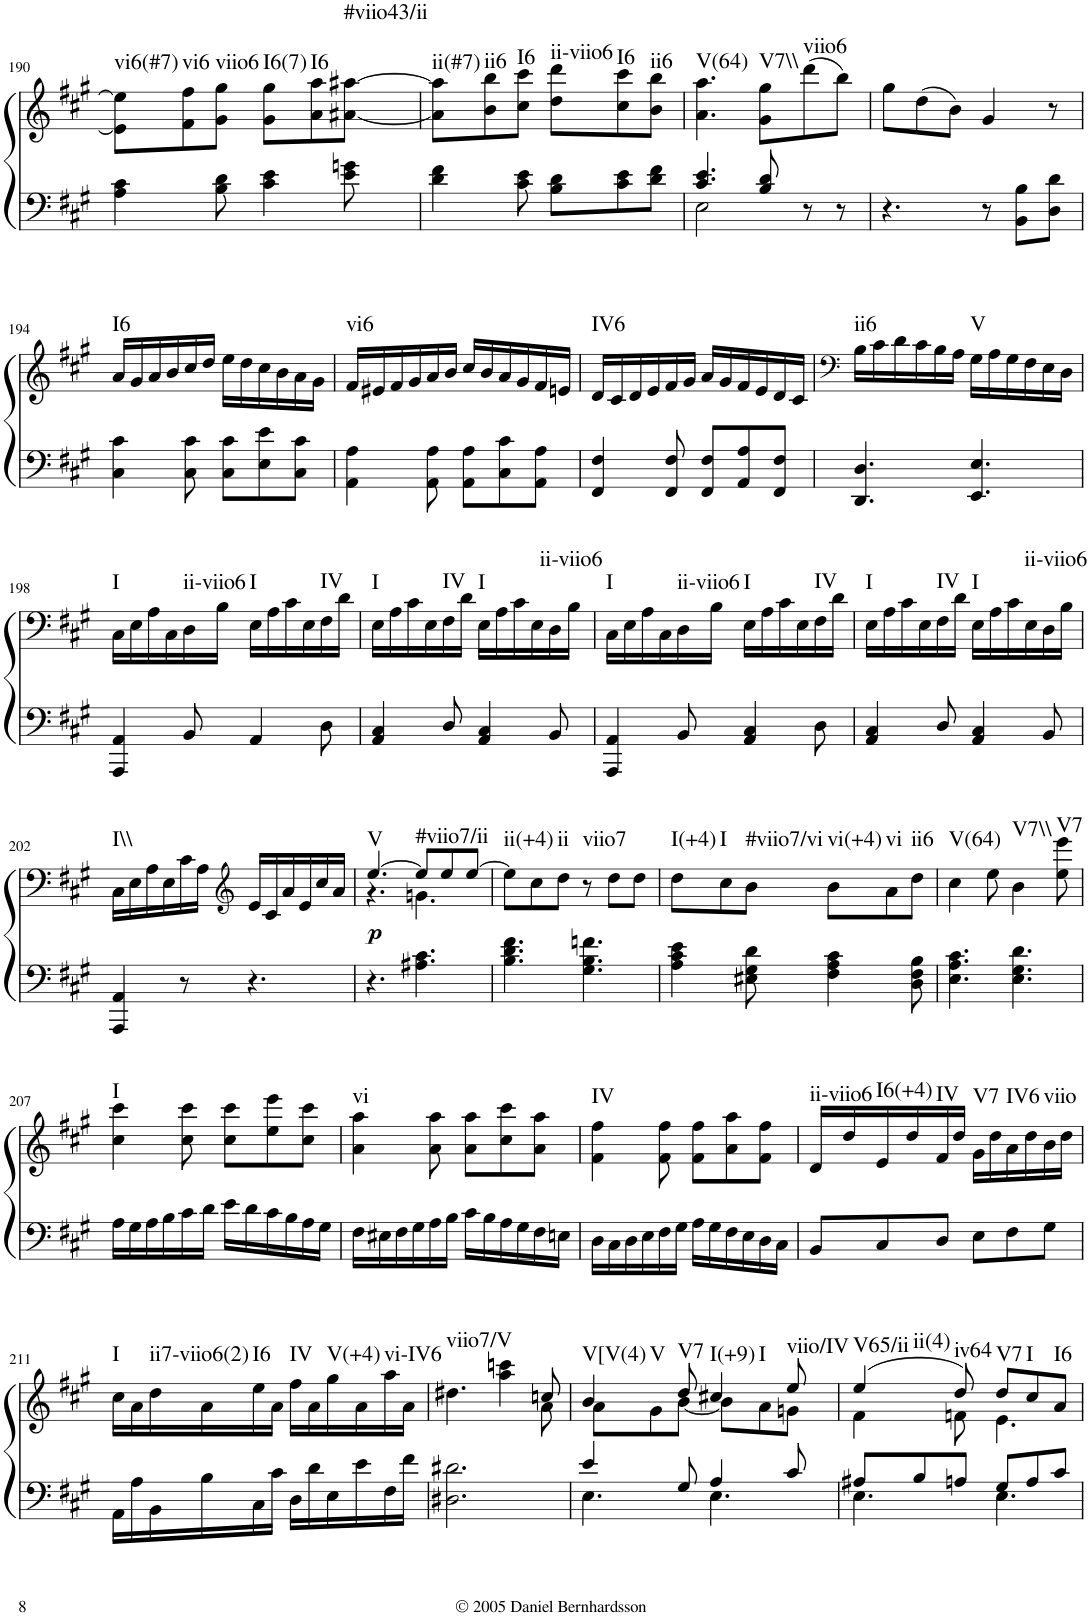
**kern	**kern	**dynam	**harte
*part1	*part1	*part1	*part1
*staff2	*staff1	*staff1/2	*
*I"Piano	*	*	*
*I'Pno.	*	*	*
!!LO:PB:g=z
*clefF4	*clefG2	*	*
*k[f#c#g#]	*k[f#c#g#]	*	*
*A:	*A:	*	*
*M6/8	*M6/8	*	*
=190	=190	=190	=190
!	!	!	!LO:H:kt=vi6(#7)
4A\ 4c#\	8e#\] 8ee#\]L	.	N
!	!	!	!LO:H:kt=vi6
.	8f#\ 8ff#\	.	N
!	!	!	!LO:H:kt=viio6
8B\ 8d\	8g#\ 8gg#\J	.	N
!	!	!	!LO:H:kt=I6(7)
4c#\ 4e\	8g#\ 8gg#\L	.	N
!	!	!	!LO:H:kt=I6
.	8a\ 8aa\	.	N
!	!	!	!LO:H:kt=#viio43/ii
8e\ 8gn\	[8a#X\ [8aa#X\J	.	N
=191	=191	=191	=191
!	!	!	!LO:H:kt=ii(#7)
4d\ 4f#\	8a#\] 8aa#\]L	.	N
!	!	!	!LO:H:kt=ii6
.	8b\ 8bb\	.	N
!	!	!	!LO:H:kt=I6
8c#\ 8e\	8cc#\ 8ccc#\J	.	N
!	!	!	!LO:H:kt=ii-viio6
8B\ 8d\L	8dd\ 8ddd\L	.	N
!	!	!	!LO:H:kt=I6
8c#\ 8e\	8cc#\ 8ccc#\	.	N
!	!	!	!LO:H:kt=ii6
8d\ 8f#\J	8b\ 8bb\J	.	N
=192	=192	=192	=192
*^	*	*	*
!	!	!	!	!LO:H:kt=V(64)
4.c#/ 4.e/	2E\	4.a\ 4.aa\	.	N
!	!	!	!	!LO:H:kt=V7\\
8B/ 8d/	.	8g#\ 8gg#\L	.	N
!	!	!	!	!LO:H:kt=viio6
8r	8ryy	(8ddd\	.	N
8r	8ryy	8bb\J)	.	.
*v	*v	*	*	*
=193	=193	=193	=193
4.r	8gg#\L	.	.
.	(8dd\	.	.
.	8b\J)	.	.
8r	4g#/	.	.
8BB\ 8B\L	.	.	.
8D\ 8d\J	8r	.	.
!!LO:LB:g=z
=194	=194	=194	=194
!	!	!	!LO:H:kt=I6
4C#\ 4c#\	16a/LL	.	N
.	16g#/	.	.
.	16a/	.	.
.	16b/	.	.
8C#\ 8c#\	16cc#/	.	.
.	16dd/JJ	.	.
8C#\ 8c#\L	16ee\LL	.	.
.	16dd\	.	.
8E\ 8e\	16cc#\	.	.
.	16b\	.	.
8C#\ 8c#\J	16a\	.	.
.	16g#\JJ	.	.
=195	=195	=195	=195
!	!	!	!LO:H:kt=vi6
4AA\ 4A\	16f#/LL	.	N
.	16e#X/	.	.
.	16f#/	.	.
.	16g#/	.	.
8AA\ 8A\	16a/	.	.
.	16b/JJ	.	.
8AA\ 8A\L	16cc#/LL	.	.
.	16b/	.	.
8C#\ 8c#\	16a/	.	.
.	16g#/	.	.
8AA\ 8A\J	16f#/	.	.
.	16en/JJ	.	.
=196	=196	=196	=196
!	!	!	!LO:H:kt=IV6
4FF#/ 4F#/	16d/LL	.	N
.	16c#/	.	.
.	16d/	.	.
.	16e/	.	.
8FF#/ 8F#/	16f#/	.	.
.	16g#/JJ	.	.
8FF#/ 8F#/L	16a/LL	.	.
.	16g#/	.	.
8AA/ 8A/	16f#/	.	.
.	16e/	.	.
8FF#/ 8F#/J	16d/	.	.
.	16c#/JJ	.	.
=197	=197	=197	=197
*	*clefF4	*	*
!	!	!	!LO:H:kt=ii6
4.DD/ 4.D/	16B\LL	.	N
.	16c#\	.	.
.	16d\	.	.
.	16c#\	.	.
.	16B\	.	.
.	16A\JJ	.	.
!	!	!	!LO:H:kt=V
4.EE/ 4.E/	16G#\LL	.	N
.	16A\	.	.
.	16G#\	.	.
.	16F#\	.	.
.	16E\	.	.
.	16D\JJ	.	.
!!LO:LB:g=z
=198	=198	=198	=198
!	!	!	!LO:H:kt=I
4AAA/ 4AA/	16C#\LL	.	N
.	16E\	.	.
.	16A\	.	.
.	16C#\	.	.
!	!	!	!LO:H:kt=ii-viio6
8BB/	16D\	.	N
.	16B\JJ	.	.
!	!	!	!LO:H:kt=I
4AA/	16E\LL	.	N
.	16A\	.	.
.	16c#\	.	.
.	16E\	.	.
!	!	!	!LO:H:kt=IV
8D\	16F#\	.	N
.	16d\JJ	.	.
=199	=199	=199	=199
!	!	!	!LO:H:kt=I
4AA/ 4C#/	16E\LL	.	N
.	16A\	.	.
.	16c#\	.	.
.	16E\	.	.
!	!	!	!LO:H:kt=IV
8D/	16F#\	.	N
.	16d\JJ	.	.
!	!	!	!LO:H:kt=I
4AA/ 4C#/	16E\LL	.	N
.	16A\	.	.
.	16c#\	.	.
.	16E\	.	.
!	!	!	!LO:H:kt=ii-viio6
8BB/	16D\	.	N
.	16B\JJ	.	.
=200	=200	=200	=200
!	!	!	!LO:H:kt=I
4AAA/ 4AA/	16C#\LL	.	N
.	16E\	.	.
.	16A\	.	.
.	16C#\	.	.
!	!	!	!LO:H:kt=ii-viio6
8BB/	16D\	.	N
.	16B\JJ	.	.
!	!	!	!LO:H:kt=I
4AA/ 4C#/	16E\LL	.	N
.	16A\	.	.
.	16c#\	.	.
.	16E\	.	.
!	!	!	!LO:H:kt=IV
8D\	16F#\	.	N
.	16d\JJ	.	.
=201	=201	=201	=201
!	!	!	!LO:H:kt=I
4AA/ 4C#/	16E\LL	.	N
.	16A\	.	.
.	16c#\	.	.
.	16E\	.	.
!	!	!	!LO:H:kt=IV
8D/	16F#\	.	N
.	16d\JJ	.	.
!	!	!	!LO:H:kt=I
4AA/ 4C#/	16E\LL	.	N
.	16A\	.	.
.	16c#\	.	.
.	16E\	.	.
!	!	!	!LO:H:kt=ii-viio6
8BB/	16D\	.	N
.	16B\JJ	.	.
!!LO:LB:g=z
=202	=202	=202	=202
!	!	!	!LO:H:kt=I\\
4AAA/ 4AA/	16C#\LL	.	N
.	16E\	.	.
.	16A\	.	.
.	16E\	.	.
8r	16c#\	.	.
.	16A\JJ	.	.
*	*clefG2	*	*
4.r	16e/LL	.	.
.	16c#/	.	.
.	16a/	.	.
.	16e/	.	.
.	16cc#/	.	.
.	16a/JJ	.	.
=203	=203	=203	=203
*	*^	*	*
!	!	!	!LO:DY:b	!LO:H:kt=V
4.r	[4.ee/	4.r	p	N
!	!	!	!	!LO:H:kt=#viio7/ii
4.A#X\ 4.c#\	8ee/L]	4.gn\	.	N
.	8ee/	.	.	.
.	[8ee/J	.	.	.
*	*v	*v	*	*
=204	=204	=204	=204
!	!	!	!LO:H:kt=ii(+4)
4.B\ 4.d\ 4.f#\	8ee\L]	.	N
.	8cc#\	.	.
!	!	!	!LO:H:kt=ii
.	8dd\J	.	N
!	!	!	!LO:H:kt=viio7
4.G#\ 4.B\ 4.fn\	8r	.	N
.	8dd\L	.	.
.	8dd\J	.	.
=205	=205	=205	=205
!	!	!	!LO:H:kt=I(+4)
4A\ 4c#\ 4e\	8dd\L	.	N
!	!	!	!LO:H:kt=I
.	8cc#\	.	N
!	!	!	!LO:H:kt=#viio7/vi
8E#X\ 8G#\ 8d\	8b\J	.	N
!	!	!	!LO:H:kt=vi(+4)
4F#\ 4A\ 4c#\	8b\L	.	N
!	!	!	!LO:H:kt=vi
.	8a\	.	N
!	!	!	!LO:H:kt=ii6
8D\ 8F#\ 8B\	8dd\J	.	N
=206	=206	=206	=206
!	!	!	!LO:H:kt=V(64)
4.E\ 4.A\ 4.c#\	4cc#\	.	N
.	8ee\	.	.
!	!	!	!LO:H:kt=V7\\
4.E\ 4.G#\ 4.d\	4b\	.	N
!	!	!	!LO:H:kt=V7
.	8ee\ 8eee\	.	N
!!LO:LB:g=z
=207	=207	=207	=207
!	!	!	!LO:H:kt=I
16A\LL	4cc#\ 4ccc#\	.	N
16G#\	.	.	.
16A\	.	.	.
16B\	.	.	.
16c#\	8cc#\ 8ccc#\	.	.
16d\JJ	.	.	.
16e\LL	8cc#\ 8ccc#\L	.	.
16d\	.	.	.
16c#\	8ee\ 8eee\	.	.
16B\	.	.	.
16A\	8cc#\ 8ccc#\J	.	.
16G#\JJ	.	.	.
=208	=208	=208	=208
!	!	!	!LO:H:kt=vi
16F#\LL	4a\ 4aa\	.	N
16E#X\	.	.	.
16F#\	.	.	.
16G#\	.	.	.
16A\	8a\ 8aa\	.	.
16B\JJ	.	.	.
16c#\LL	8a\ 8aa\L	.	.
16B\	.	.	.
16A\	8cc#\ 8ccc#\	.	.
16G#\	.	.	.
16F#\	8a\ 8aa\J	.	.
16En\JJ	.	.	.
=209	=209	=209	=209
!	!	!	!LO:H:kt=IV
16D\LL	4f#\ 4ff#\	.	N
16C#\	.	.	.
16D\	.	.	.
16E\	.	.	.
16F#\	8f#\ 8ff#\	.	.
16G#\JJ	.	.	.
16A\LL	8f#\ 8ff#\L	.	.
16G#\	.	.	.
16F#\	8a\ 8aa\	.	.
16E\	.	.	.
16D\	8f#\ 8ff#\J	.	.
16C#\JJ	.	.	.
=210	=210	=210	=210
!	!	!	!LO:H:kt=ii-viio6
8BB/L	16d/LL	.	N
.	16dd/	.	.
!	!	!	!LO:H:kt=I6(+4)
8C#/	16e/	.	N
.	16dd/	.	.
!	!	!	!LO:H:kt=IV
8D/J	16f#/	.	N
.	16dd/JJ	.	.
!	!	!	!LO:H:kt=V7
8E\L	16g#\LL	.	N
.	16dd\	.	.
!	!	!	!LO:H:kt=IV6
8F#\	16a\	.	N
.	16dd\	.	.
!	!	!	!LO:H:kt=viio
8G#\J	16b\	.	N
.	16dd\JJ	.	.
!!LO:LB:g=z
=211	=211	=211	=211
!	!	!	!LO:H:kt=I
16AA\LL	16cc#\LL	.	N
16A\	16a\	.	.
!	!	!	!LO:H:kt=ii7-viio6(2)
16BB\	16dd\	.	N
16B\	16a\	.	.
!	!	!	!LO:H:kt=I6
16C#\	16ee\	.	N
16c#\JJ	16a\JJ	.	.
!	!	!	!LO:H:kt=IV
16D\LL	16ff#\LL	.	N
16d\	16a\	.	.
!	!	!	!LO:H:kt=V(+4)
16E\	16gg#\	.	N
16e\	16a\	.	.
!	!	!	!LO:H:kt=vi-IV6
16F#\	16aa\	.	N
16f#\JJ	16a\JJ	.	.
=212	=212	=212	=212
*	*^	*	*
!	!	!	!	!LO:H:kt=viio7/V
2.D#X\ 2.d#X\	4.dd#X\	4.ryy	.	N
.	4aa\ 4cccn\	8ryy	.	.
.	.	8ryy	.	.
.	8ccn/	8a\	.	.
=213	=213	=213	=213	=213
*^	*	*	*	*
!	!	!	!	!	!LO:H:n=1:kt=V[V(4)
!	!	!	!	!	!LO:H:n=2:kt=V
4e/	4.E\	4b/	8a\L	.	N N
.	.	.	8g#\	.	.
!	!	!	!	!	!LO:H:kt=V7
8G#/	.	8dd/	[8b\J	.	N
!	!	!	!	!	!LO:H:n=1:kt=I(+9)
!	!	!	!	!	!LO:H:n=2:kt=I
4A/	4.E\	4cc#X/	8b\L]	.	N N
.	.	.	8a\	.	.
!	!	!	!	!	!LO:H:kt=viio/IV
8c#/	.	8ee/	8gn\J	.	N
=214	=214	=214	=214	=214	=214
!	!	!	!	!	!LO:H:n=1:kt=V65/ii
!	!	!	!	!	!LO:H:n=2:kt=ii(4)
8A#X/L	4.E\	(4ee/	4f#\	.	N N
8B/	.	.	.	.	.
!	!	!	!	!	!LO:H:kt=iv64
8An/J	.	8dd/)	8fn\	.	N
!	!	!	!	!	!LO:H:kt=V7
8G#/L	4.E\	8dd/L	4.e\	.	N
!	!	!	!	!	!LO:H:kt=I
8A/	.	8cc#/	.	.	N
!	!	!	!	!	!LO:H:kt=I6
8c#/J	.	8a/J	.	.	N
*v	*v	*	*	*	*
*	*v	*v	*	*
=	=	=	=
*-	*-	*-	*-
